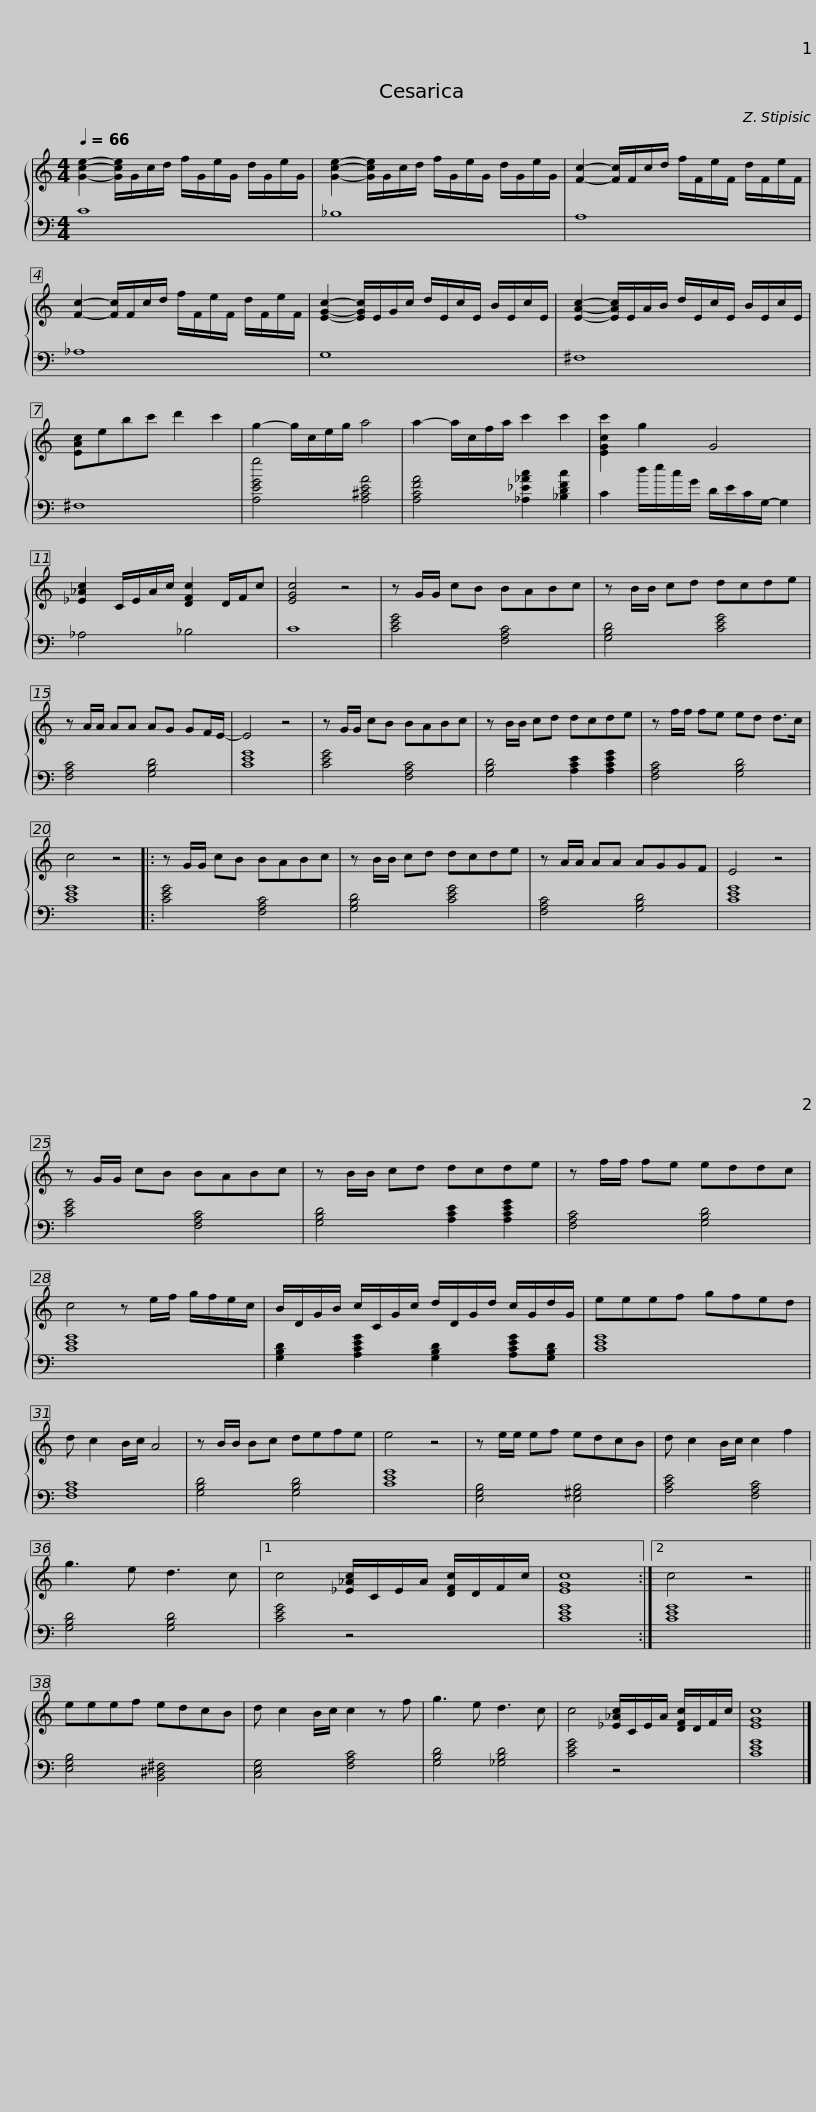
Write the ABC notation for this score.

X:1
%%score { 1 | 2 }
L:1/8
Q:1/4=66
M:4/4
I:linebreak $
K:C
V:1 treble
V:2 bass
V:1
 [Gce]2- [Gce]/G/c/d/ f/G/e/G/ d/G/e/G/ | [Gce]2- [Gce]/G/c/d/ f/G/e/G/ d/G/e/G/ | [Fc]2- [Fc]/F/c/d/ f/F/e/F/ d/F/e/F/ |$ [Fc]2- [Fc]/F/c/d/ f/F/e/F/ d/F/e/F/ | [EGc]2- [EGc]/E/G/c/ d/E/c/E/ B/E/c/E/ | %5
 [EAc]2- [EAc]/E/A/B/ d/E/c/E/ B/E/c/E/ |$ [EAc]ebc' d'2 c'2 | g2- g/c/e/g/ a4 | a2- a/c/f/a/ c'2 c'2 | [EGcc']2 g2 G4 | %10
 [_E_Ac]2 C/E/A/c/ [DFc]2 D/F/c |$ [EGc]4 z4 | z G/G/ cB BABc | z B/B/ cd dcde | z A/A/ AA AG GF/E/- | %15
 E4 z4 | z G/G/ cB BABc |$ z B/B/ cd dcde | z f/f/ fe ed d>c | c4 z4 |: %20
 z G/G/ cB BABc | z B/B/ cd dcde |$ z A/A/ AA AGGF | E4 z4 | z G/G/ cB BABc | %25
 z B/B/ cd dcde | z f/f/ fe eddc | c4 z e/f/ g/f/e/c/ |$ B/D/G/B/ c/C/G/c/ d/D/G/d/ c/G/d/G/ | eeef gfed | %30
 d c2 B/c/ A4 | z B/B/ Bc defe | e4 z4 |$ z e/e/ ef edcB | d c2 B/c/ c2 f2 | %35
 g3 e d3 c |1 c4 [_E_Ac]/C/E/A/ [DFc]/D/F/c/ | [EGc]8 :|2 c4 z4 || eeef edcB |$ %40
 d c2 B/c/ c2 z f | g3 e d3 c | c4 [_E_Ac]/C/E/A/ [DFc]/D/F/c/ | [EGc]8 |] %44
V:2
 C8 | _B,8 | A,8 |$ _A,8 | G,8 | %5
 ^F,8 |$ ^F,8 | [A,EGg]4 [A,^CEA]4 | [A,CFA]4 [_A,_E_Ac]2 [_B,DFc]2 | C2 d/e/c/G/ D/E/C/G,/- G,2 | %10
 _A,4 _B,4 |$ C8 | [CEG]4 [F,A,C]4 | [G,B,D]4 [CEG]4 | [F,A,C]4 [G,B,D]4 | %15
 [CEG]8 | [CEG]4 [F,A,C]4 |$ [G,B,D]4 [A,CE]2 [A,CEG]2 | [F,A,C]4 [G,B,D]4 | [CEG]8 |: %20
 [CEG]4 [F,A,C]4 | [G,B,D]4 [CEG]4 |$ [F,A,C]4 [G,B,D]4 | [CEG]8 | [CEG]4 [F,A,C]4 | %25
 [G,B,D]4 [A,CE]2 [A,CEG]2 | [F,A,C]4 [G,B,D]4 | [CEG]8 |$ [G,B,D]2 [A,CEG]2 [G,B,D]2 [A,CEG][G,B,D] | [CEG]8 | %30
 [F,A,C]8 | [G,B,D]4 [G,B,D]4 | [CEG]8 |$ [E,G,B,]4 [E,^G,B,]4 | [A,CE]4 [F,A,C]4 | %35
 [G,B,D]4 [G,B,D]4 |1 [CEG]4 z4 | [CEG]8 :|2 [CEG]8 || [E,G,B,]4 [B,,^D,^F,]4 |$ %40
 [C,E,G,]4 [F,A,C]4 | [G,B,D]4 [_G,B,D]4 | [CEG]4 z4 | [CEG]8 |] %44
